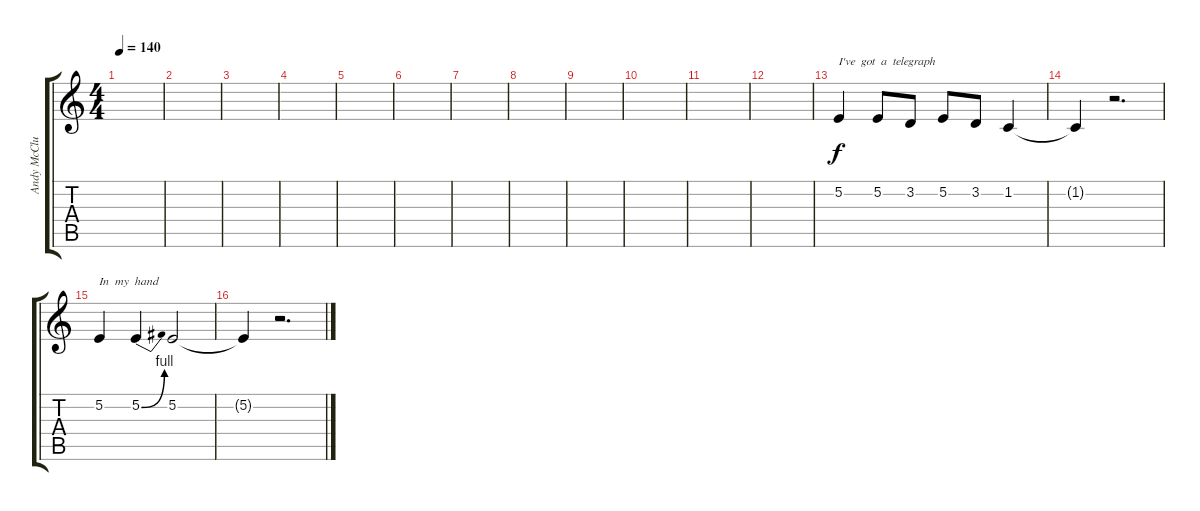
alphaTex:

\track ("Andy McCluskey - Voice" "Andy McClu") {instrument englishhorn}
\staff {score tabs}
\tuning (E4 B3 G3 D3 A2 E2) {hide}
\ts (4 4)
\tempo 140
\clef g2
\ks c
|
|
|
|
|
|
|
|
|
|
|
|
5.2.4{txt "I've  got  a  telegraph"} 5.2.8 3.2.8 5.2.8 3.2.8 1.2.4 |
1.2{t}.4 r.2{d} |
5.2.4{txt "In  my  hand"} 5.2{be (bend 0 0 60 4)}.4 5.2.2 |
5.2{t}.4 r.2{d}
